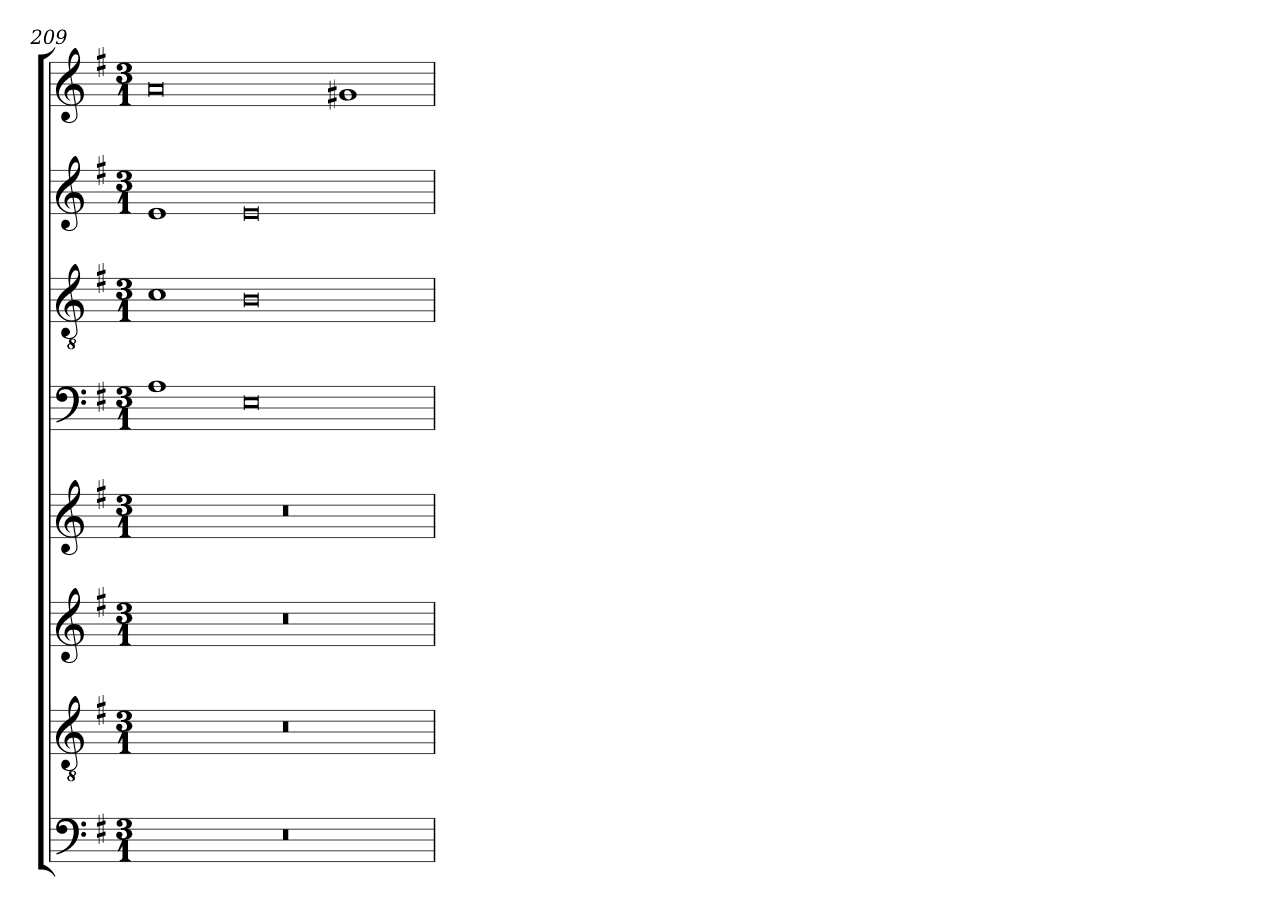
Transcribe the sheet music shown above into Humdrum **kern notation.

**kern	**kern	**kern	**kern	**kern	**kern	**kern	**kern
*part8	*part7	*part6	*part5	*part4	*part3	*part2	*part1
*staff8	*staff7	*staff6	*staff5	*staff4	*staff3	*staff2	*staff1
*clefF4	*clefGv2	*clefG2	*clefG2	*clefF4	*clefGv2	*clefG2	*clefG2
*k[f#]	*k[f#]	*k[f#]	*k[f#]	*k[f#]	*k[f#]	*k[f#]	*k[f#]
*G:	*G:	*G:	*G:	*G:	*G:	*G:	*G:
*M3/1	*M3/1	*M3/1	*M3/1	*M3/1	*M3/1	*M3/1	*M3/1
=209	=209	=209	=209	=209	=209	=209	=209
0.r	0.r	0.r	0.r	1A	1c	1e	0a
.	.	.	.	0E	0B	0e	.
.	.	.	.	.	.	.	1g#X
=	=	=	=	=	=	=	=
*-	*-	*-	*-	*-	*-	*-	*-
